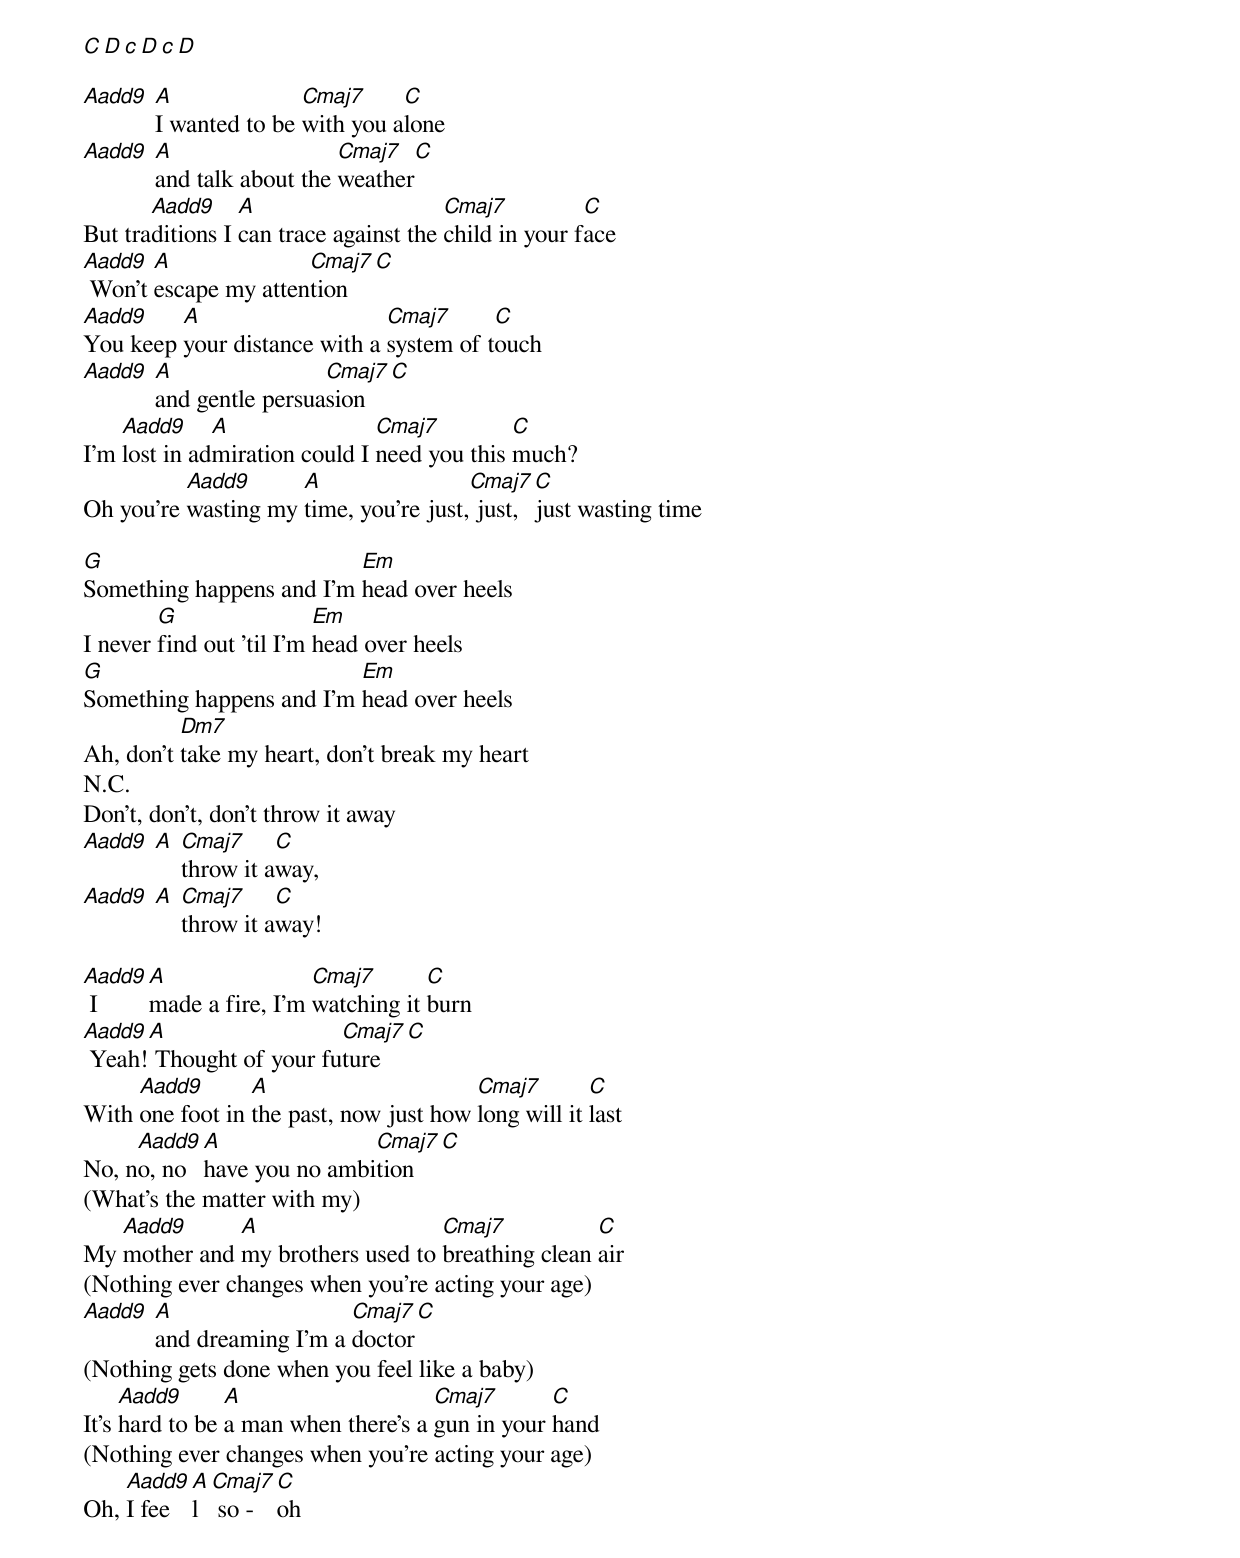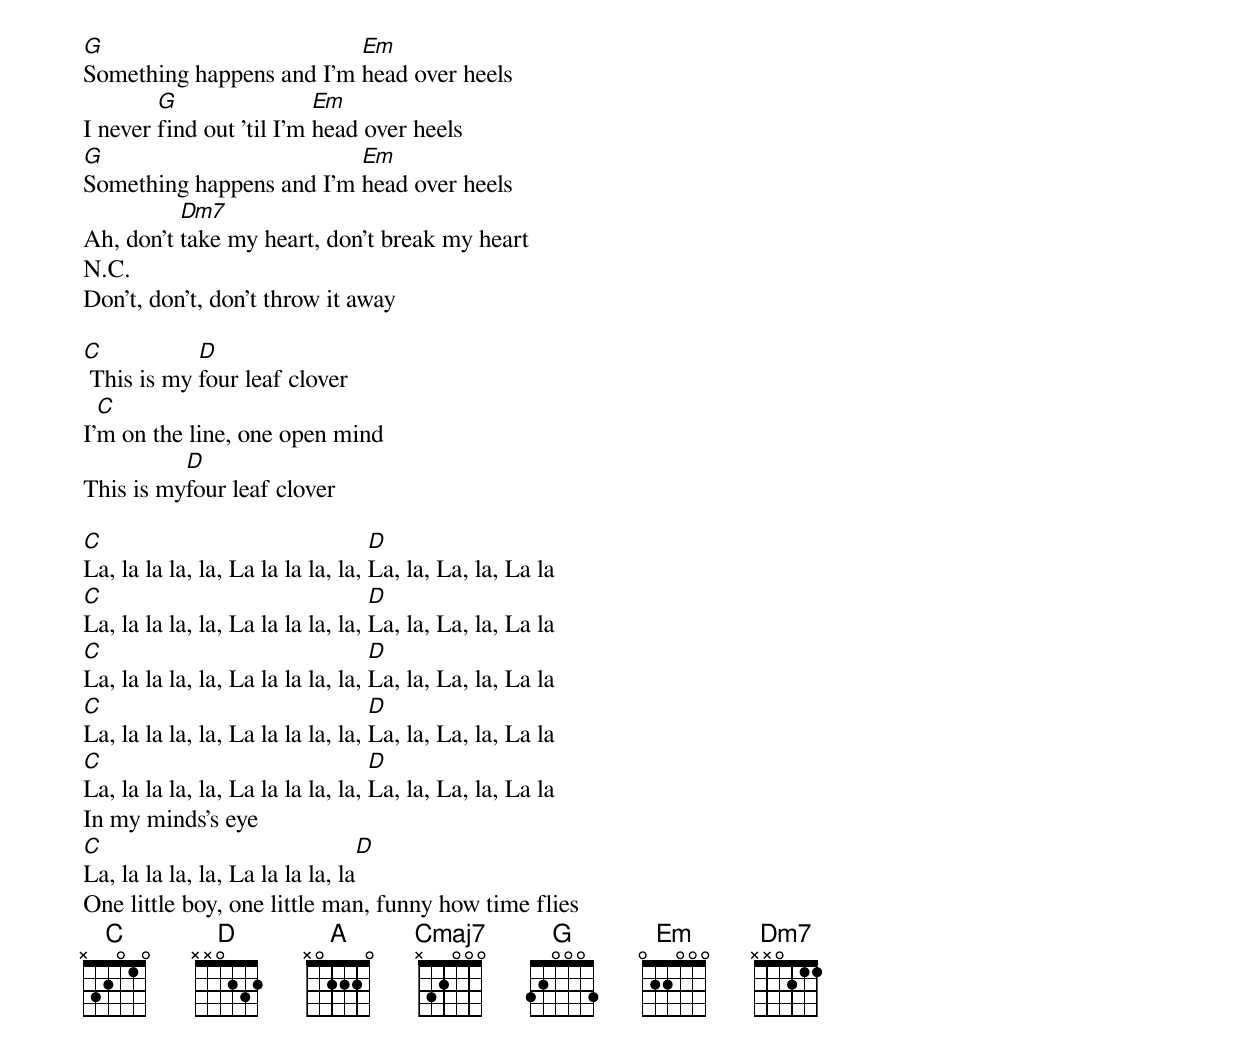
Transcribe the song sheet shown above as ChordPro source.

[C][D][c][D][c][D]

[Aadd9] [A]I wanted to be [Cmaj7]with you a[C]lone
[Aadd9] [A]and talk about the [Cmaj7]weather[C]
But tra[Aadd9]ditions I [A]can trace against the [Cmaj7]child in your f[C]ace
[Aadd9] Won't [A]escape my atten[Cmaj7]tion[C]
[Aadd9]You keep [A]your distance with a [Cmaj7]system of t[C]ouch
[Aadd9] [A]and gentle persua[Cmaj7]sion[C]
I'm [Aadd9]lost in ad[A]miration could I [Cmaj7]need you this [C]much?
Oh you're [Aadd9]wasting my [A]time, you're just,[Cmaj7] just, [C]just wasting time

[G]Something happens and I'm [Em]head over heels
I never [G]find out 'til I'm [Em]head over heels
[G]Something happens and I'm [Em]head over heels
Ah, don't [Dm7]take my heart, don't break my heart
N.C.
Don't, don't, don't throw it away
[Aadd9] [A] [Cmaj7]throw it a[C]way,
[Aadd9] [A] [Cmaj7]throw it a[C]way!

[Aadd9] I [A]made a fire, I'm [Cmaj7]watching it [C]burn
[Aadd9] Yeah![A] Thought of your fu[Cmaj7]ture[C]
With [Aadd9]one foot in [A]the past, now just how [Cmaj7]long will it [C]last
No, n[Aadd9]o, no [A]have you no ambi[Cmaj7]tion[C]
(What's the matter with my)
My [Aadd9]mother and [A]my brothers used to [Cmaj7]breathing clean [C]air
(Nothing ever changes when you're acting your age)
[Aadd9] [A]and dreaming I'm a [Cmaj7]doctor[C]
(Nothing gets done when you feel like a baby)
It's [Aadd9]hard to be [A]a man when there's a [Cmaj7]gun in your [C]hand
(Nothing ever changes when you're acting your age)
Oh, [Aadd9]I fee[A]l [Cmaj7] so - [C]oh

[G]Something happens and I'm [Em]head over heels
I never [G]find out 'til I'm [Em]head over heels
[G]Something happens and I'm [Em]head over heels
Ah, don't [Dm7]take my heart, don't break my heart
N.C.
Don't, don't, don't throw it away

[C] This is my [D]four leaf clover
I'[C]m on the line, one open mind
This is my[D]four leaf clover

[C]La, la la la, la, La la la la, la, [D]La, la, La, la, La la
[C]La, la la la, la, La la la la, la, [D]La, la, La, la, La la
[C]La, la la la, la, La la la la, la, [D]La, la, La, la, La la
[C]La, la la la, la, La la la la, la, [D]La, la, La, la, La la
[C]La, la la la, la, La la la la, la, [D]La, la, La, la, La la
In my minds's eye
[C]La, la la la, la, La la la la, la[D]
One little boy, one little man, funny how time flies
